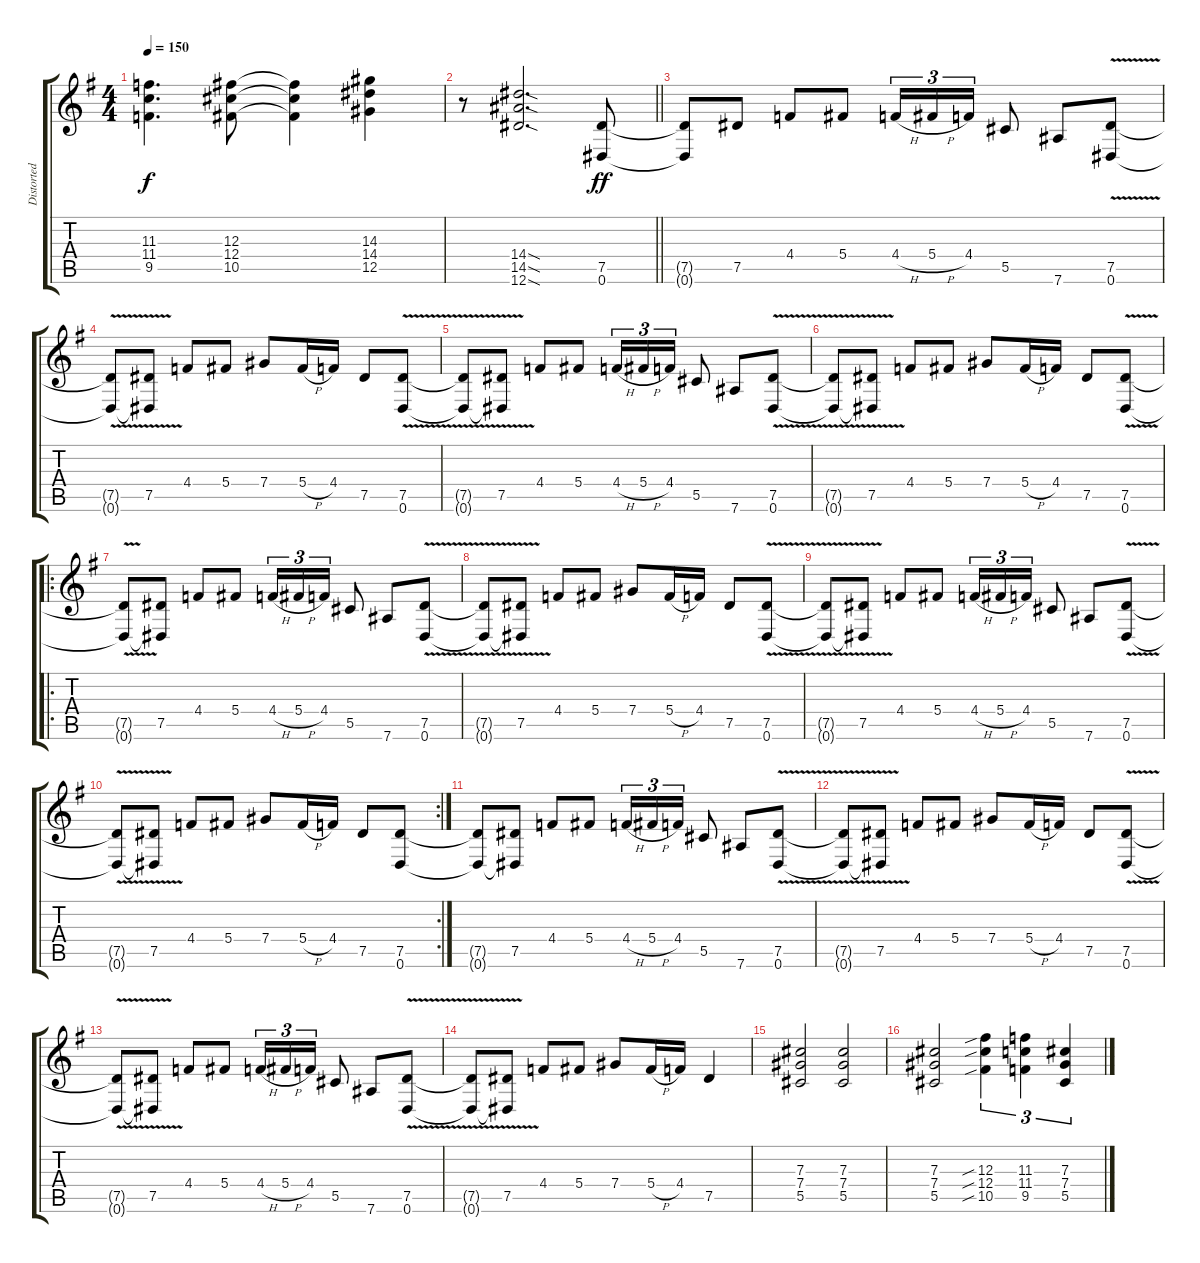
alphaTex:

\track ("Distorted Rhythm" "Distorted ") {instrument distortionguitar}
\staff {score tabs}
\tuning (Eb4 Bb3 Gb3 Db3 Ab2 Eb2) {hide}
\ts (4 4)
\tempo 150
\clef g2
\ks g
(11.3 11.4 9.5).4{d dy f} (12.3 12.4 10.5).8 (12.3{t} 12.4{t} 10.5{t}).4 (14.3 14.4 12.5).4 |
\barLineRight lightlight
r.8 (14.4{sod} 14.5{sod} 12.6{sod}).2{d} (7.5 0.6).8{dy ff} |
(7.5{t} 0.6{t}).8 7.5.8 4.4.8 5.4.8 4.4{h}.16{tu (3 2)} 5.4{h}.16{tu (3 2)} 4.4.16{tu (3 2)} 5.5.8 7.6.8 (7.5{v} 0.6{v}).8 |
(7.5{v t} 0.6{v t}).8 (7.5 0.6{t}).8 4.4.8 5.4.8 7.4.8 5.4{h}.16 4.4.16 7.5.8 (7.5{v} 0.6{v}).8 |
(7.5{v t} 0.6{v t}).8 (7.5 0.6{t}).8 4.4.8 5.4.8 4.4{h}.16{tu (3 2)} 5.4{h}.16{tu (3 2)} 4.4.16{tu (3 2)} 5.5.8 7.6.8 (7.5{v} 0.6{v}).8 |
(7.5{v t} 0.6{v t}).8 (7.5 0.6{t}).8 4.4.8 5.4.8 7.4.8 5.4{h}.16 4.4.16 7.5.8 (7.5{v} 0.6{v}).8 |
\ro
(7.5{t} 0.6{t}).8 (7.5 0.6{t}).8 4.4.8 5.4.8 4.4{h}.16{tu (3 2)} 5.4{h}.16{tu (3 2)} 4.4.16{tu (3 2)} 5.5.8 7.6.8 (7.5{v} 0.6{v}).8 |
(7.5{v t} 0.6{v t}).8 (7.5 0.6{t}).8 4.4.8 5.4.8 7.4.8 5.4{h}.16 4.4.16 7.5.8 (7.5{v} 0.6{v}).8 |
(7.5{v t} 0.6{v t}).8 (7.5 0.6{t}).8 4.4.8 5.4.8 4.4{h}.16{tu (3 2)} 5.4{h}.16{tu (3 2)} 4.4.16{tu (3 2)} 5.5.8 7.6.8 (7.5{v} 0.6{v}).8 |
\rc 2
(7.5{v t} 0.6{v t}).8 (7.5 0.6{t}).8 4.4.8 5.4.8 7.4.8 5.4{h}.16 4.4.16 7.5.8 (7.5 0.6).8 |
(7.5{t} 0.6{t}).8 (7.5 0.6{t}).8 4.4.8 5.4.8 4.4{h}.16{tu (3 2)} 5.4{h}.16{tu (3 2)} 4.4.16{tu (3 2)} 5.5.8 7.6.8 (7.5{v} 0.6{v}).8 |
(7.5{v t} 0.6{v t}).8 (7.5 0.6{t}).8 4.4.8 5.4.8 7.4.8 5.4{h}.16 4.4.16 7.5.8 (7.5{v} 0.6{v}).8 |
(7.5{v t} 0.6{v t}).8 (7.5 0.6{t}).8 4.4.8 5.4.8 4.4{h}.16{tu (3 2)} 5.4{h}.16{tu (3 2)} 4.4.16{tu (3 2)} 5.5.8 7.6.8 (7.5{v} 0.6{v}).8 |
(7.5{v t} 0.6{v t}).8 (7.5 0.6{t}).8 4.4.8 5.4.8 7.4.8 5.4{h}.16 4.4.16 7.5.4 |
(7.3 7.4 5.5).2 (7.3 7.4 5.5).2 |
(7.3 7.4 5.5).2 (12.3{sib} 12.4{sib} 10.5{sib}).4{tu (3 2)} (11.3 11.4 9.5).4{tu (3 2)} (7.3 7.4 5.5).4{tu (3 2)}
